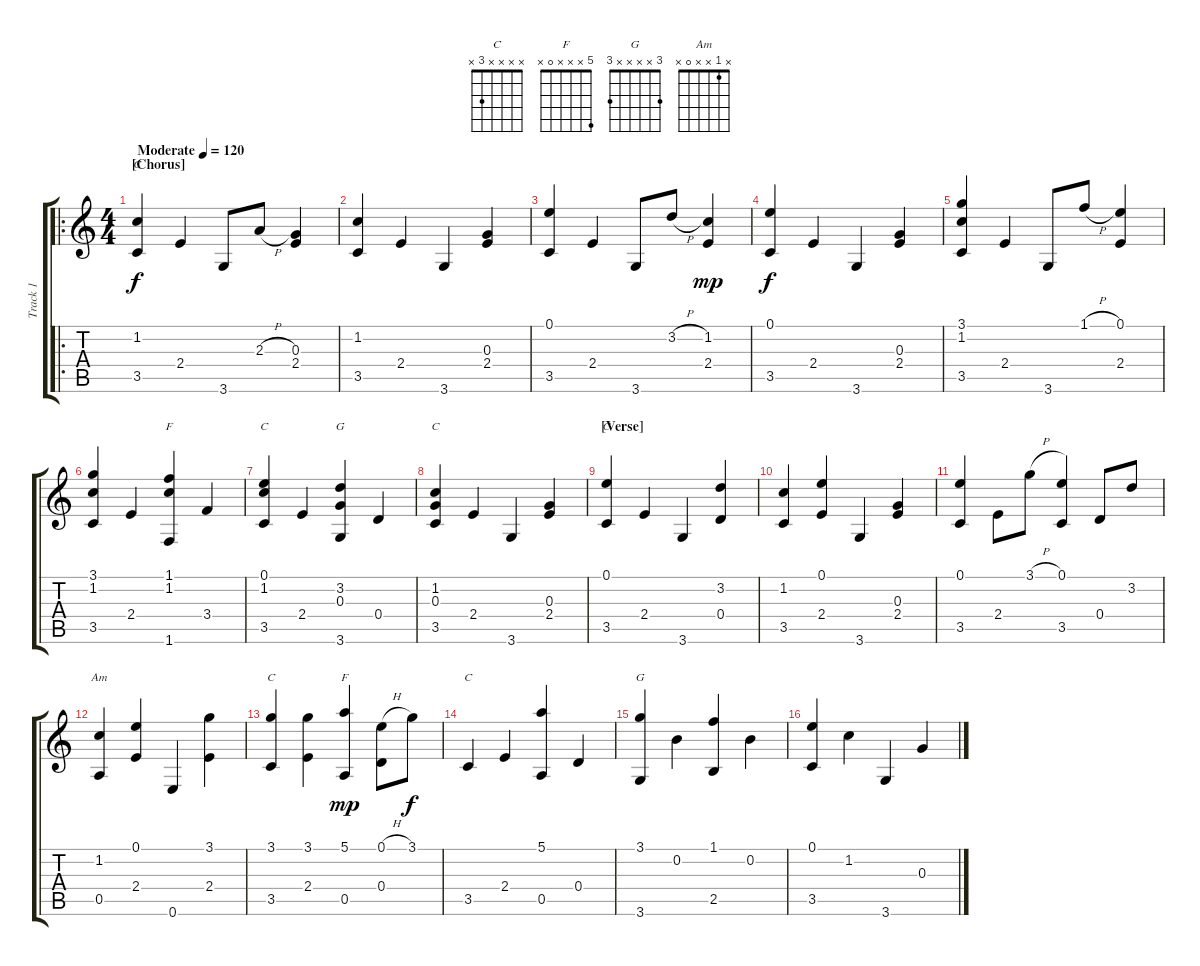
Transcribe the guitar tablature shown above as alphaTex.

\track ("Track 1" "Track 1") {instrument acousticguitarsteel}
\staff {score tabs}
\tuning (E4 B3 G3 D3 A2 E2) {hide}
\chord ("C" x 1 x x 3 x)
\chord ("F" 1 1 x x x 1)
\chord ("C" 0 1 x x 3 x)
\chord ("G" x 3 0 x x 3)
\chord ("C" x 1 0 x 3 x)
\chord ("C" 0 x x x 3 x)
\chord ("Am" x 1 x x 0 x)
\chord ("C" 3 x x x 3 x)
\chord ("F" 5 x x x 0 x)
\chord ("C" x x x x 3 x)
\chord ("G" 3 x x x x 3)
\ro
\ts (4 4)
\section ("" "[Chorus]")
\tempo (120 "Moderate")
\clef g2
\ks c
(1.2 3.5).4{ch "C" dy f instrument acousticguitarsteel} 2.4.4 3.6.8 2.3{h}.8 (0.3 2.4).4 |
(1.2 3.5).4 2.4.4 3.6.4 (0.3 2.4).4 |
(0.1 3.5).4 2.4.4 3.6.8 3.2{h}.8 (1.2 2.4).4{dy mp} |
(0.1 3.5).4{dy f} 2.4.4 3.6.4 (0.3 2.4).4 |
(3.1 1.2 3.5).4 2.4.4 3.6.8 1.1{h}.8 (0.1 2.4).4 |
(3.1 1.2 3.5).4 2.4.4 (1.1 1.2 1.6).4{ch "F"} 3.4.4 |
(0.1 1.2 3.5).4{ch "C"} 2.4.4 (3.2 0.3 3.6).4{ch "G"} 0.4.4 |
(1.2 0.3 3.5).4{ch "C"} 2.4.4 3.6.4 (0.3 2.4).4 |
\section ("" "[Verse]")
(0.1 3.5).4{ch "C"} 2.4.4 3.6.4 (3.2 0.4).4 |
(1.2 3.5).4 (0.1 2.4).4 3.6.4 (0.3 2.4).4 |
(0.1 3.5).4 2.4.8 3.1{h}.8 (0.1 3.5).4 0.4.8 3.2.8 |
(1.2 0.5).4{ch "Am"} (0.1 2.4).4 0.6.4 (3.1 2.4).4 |
(3.1 3.5).4{ch "C"} (3.1 2.4).4 (5.1 0.5).4{ch "F" dy mp} (0.1{h} 0.4).8 3.1.8{dy f} |
3.5.4{ch "C"} 2.4.4 (5.1 0.5).4 0.4.4 |
(3.1 3.6).4{ch "G"} 0.2.4 (1.1 2.5).4 0.2.4 |
(0.1 3.5).4 1.2.4 3.6.4 0.3.4
